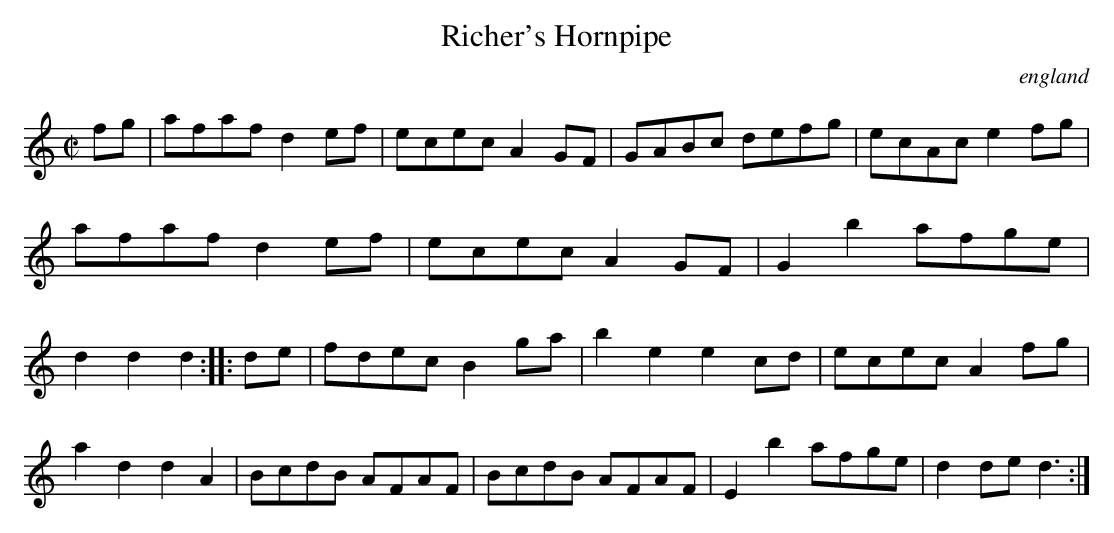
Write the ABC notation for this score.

X:1
T:Richer's Hornpipe
O:england
M:C|
K:C
fg|afaf d2ef|ecec A2GF|GABc defg|ecAc e2fg|\
afaf d2ef|ecec A2GF|G2b2 afge|d2d2d2::\
de|fdec B2ga|b2e2e2cd|ececA2fg|a2d2d2A2|\
BcdB AFAF|BcdB AFAF|E2b2 afge|d2ded3:|
